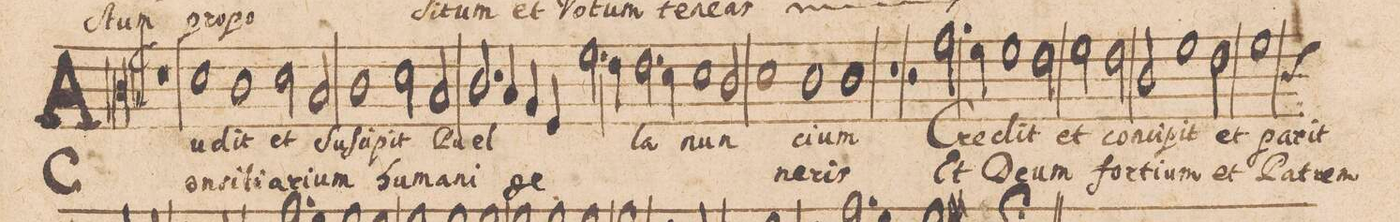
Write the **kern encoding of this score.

**kern	**text	**text
*I"CANTVS.	*	*
*clefC3	*	*
*k[b-]	*	*
*met(c|)	*	*
*M2/1	*	*
*M2/1	*	*
*met(c|)	*	*
1r	.	.
1d	Au-	Con-
=72-	=72-	=72-
1c	-dit	-si-
2d\	et	-li-
2B-/	Su-	-a-
=73-	=73-	=73-
1c	-ſci-	-ri-
2d\	-pit	-um
2B-/	Pu-	hu-
=74-	=74-	=74-
2.c/	-el-	-ma-
4B-/	.	.
4A/	.	-ni
4F/	.	.
2.f\	.	ge-
=75-	=75-	=75-
4e\	.	.
2.e\	-la	.
4d\	.	.
1d\	nun-	.
=76-	=76-	=76-
2c/	.	.
1d	.	.
=77-	=77-	=77-
1c	-ci-	-ne-
1c	-um	-ris
=78-	=78-	=78-
1r	.	.
2r	.	.
2.g\	Cre-	Et
=79-	=79-	=79-
4f\	.	.
1f	-dit	De-
2e\	et	-um
=80-	=80-	=80-
2f\	con-	for-
2e\	-ci-	-ti-
2c/	-pit	-um
1f\	et	et
=81-	=81-	=81-
*2\left	*	*
2e\	pa-	Pa-
*custos:c	*	*
1f	-rit	-trem
=82-	=82-	=82-
*-	*-	*-
